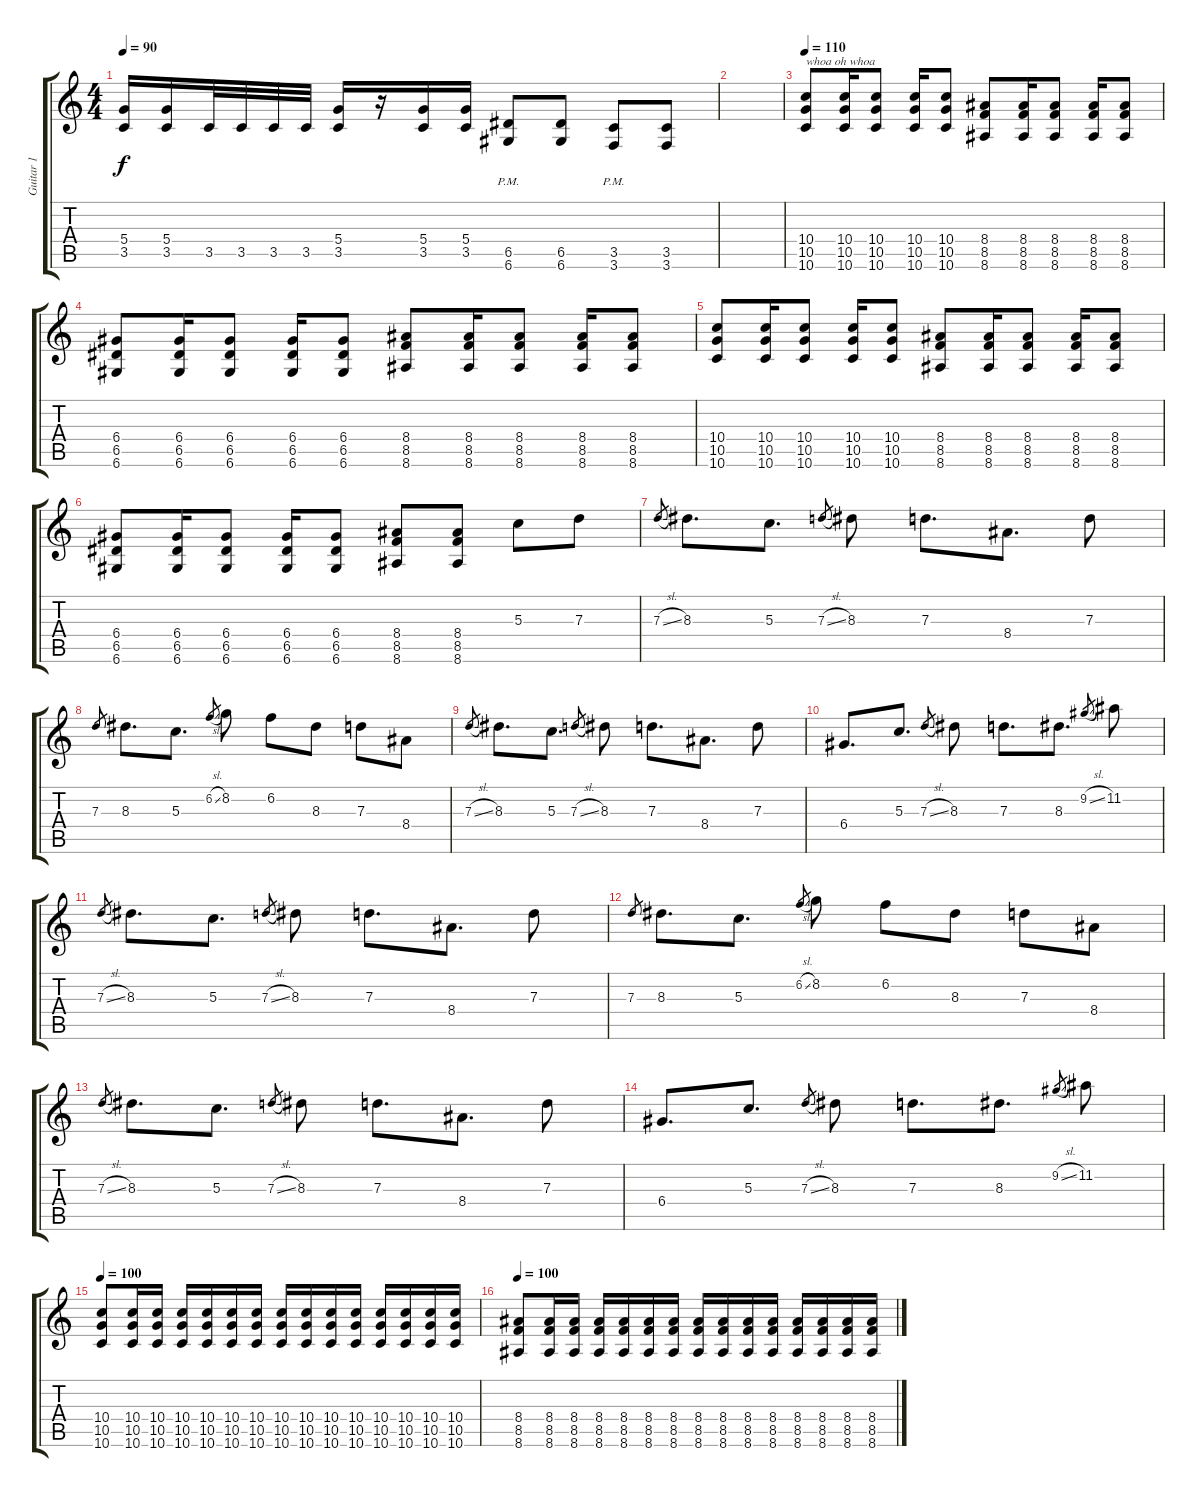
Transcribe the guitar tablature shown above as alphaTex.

\track ("Guitar 1" "Guitar 1") {instrument distortionguitar}
\staff {score tabs}
\tuning (E4 B3 G3 D3 A2 D2) {hide}
\ts (4 4)
\tempo 90
\clef g2
\ks c
(5.4 3.5).16{dy f} (5.4 3.5).16 3.5.32 3.5.32 3.5.32 3.5.32 (5.4 3.5).16 r.16 (5.4 3.5).16 (5.4 3.5).16 (6.5{pm} 6.6{pm}).8 (6.5 6.6).8 (3.5{pm} 3.6{pm}).8 (3.5 3.6).8 |
|
\tempo 110
(10.4 10.5 10.6).8{txt "whoa oh whoa"} (10.4 10.5 10.6).16 (10.4 10.5 10.6).8 (10.4 10.5 10.6).16 (10.4 10.5 10.6).8 (8.4 8.5 8.6).8 (8.4 8.5 8.6).16 (8.4 8.5 8.6).8 (8.4 8.5 8.6).16 (8.4 8.5 8.6).8 |
(6.4 6.5 6.6).8 (6.4 6.5 6.6).16 (6.4 6.5 6.6).8 (6.4 6.5 6.6).16 (6.4 6.5 6.6).8 (8.4 8.5 8.6).8 (8.4 8.5 8.6).16 (8.4 8.5 8.6).8 (8.4 8.5 8.6).16 (8.4 8.5 8.6).8 |
(10.4 10.5 10.6).8 (10.4 10.5 10.6).16 (10.4 10.5 10.6).8 (10.4 10.5 10.6).16 (10.4 10.5 10.6).8 (8.4 8.5 8.6).8 (8.4 8.5 8.6).16 (8.4 8.5 8.6).8 (8.4 8.5 8.6).16 (8.4 8.5 8.6).8 |
(6.4 6.5 6.6).8 (6.4 6.5 6.6).16 (6.4 6.5 6.6).8 (6.4 6.5 6.6).16 (6.4 6.5 6.6).8 (8.4 8.5 8.6).8 (8.4 8.5 8.6).8 5.3.8 7.3.8 |
7.3{sl}.8{gr} 8.3.8{d} 5.3.8{d} 7.3{sl}.8{gr} 8.3.8 7.3.8{d} 8.4.8{d} 7.3.8 |
7.3.8{gr} 8.3.8{d} 5.3.8{d} 6.2{sl}.8{gr} 8.2.8 6.2.8 8.3.8 7.3.8 8.4.8 |
7.3{sl}.8{gr} 8.3.8{d} 5.3.8{d} 7.3{sl}.8{gr} 8.3.8 7.3.8{d} 8.4.8{d} 7.3.8 |
6.4.8{d} 5.3.8{d} 7.3{sl}.8{gr} 8.3.8 7.3.8{d} 8.3.8{d} 9.2{sl}.8{gr} 11.2.8 |
7.3{sl}.8{gr} 8.3.8{d} 5.3.8{d} 7.3{sl}.8{gr} 8.3.8 7.3.8{d} 8.4.8{d} 7.3.8 |
7.3.8{gr} 8.3.8{d} 5.3.8{d} 6.2{sl}.8{gr} 8.2.8 6.2.8 8.3.8 7.3.8 8.4.8 |
7.3{sl}.8{gr} 8.3.8{d} 5.3.8{d} 7.3{sl}.8{gr} 8.3.8 7.3.8{d} 8.4.8{d} 7.3.8 |
6.4.8{d} 5.3.8{d} 7.3{sl}.8{gr} 8.3.8 7.3.8{d} 8.3.8{d} 9.2{sl}.8{gr} 11.2.8 |
\tempo 100
(10.4 10.5 10.6).8 (10.4 10.5 10.6).16 (10.4 10.5 10.6).16 (10.4 10.5 10.6).16 (10.4 10.5 10.6).16 (10.4 10.5 10.6).16 (10.4 10.5 10.6).16 (10.4 10.5 10.6).16 (10.4 10.5 10.6).16 (10.4 10.5 10.6).16 (10.4 10.5 10.6).16 (10.4 10.5 10.6).16 (10.4 10.5 10.6).16 (10.4 10.5 10.6).16 (10.4 10.5 10.6).16 |
\tempo 100
(8.4 8.5 8.6).8 (8.4 8.5 8.6).16 (8.4 8.5 8.6).16 (8.4 8.5 8.6).16 (8.4 8.5 8.6).16 (8.4 8.5 8.6).16 (8.4 8.5 8.6).16 (8.4 8.5 8.6).16 (8.4 8.5 8.6).16 (8.4 8.5 8.6).16 (8.4 8.5 8.6).16 (8.4 8.5 8.6).16 (8.4 8.5 8.6).16 (8.4 8.5 8.6).16 (8.4 8.5 8.6).16
